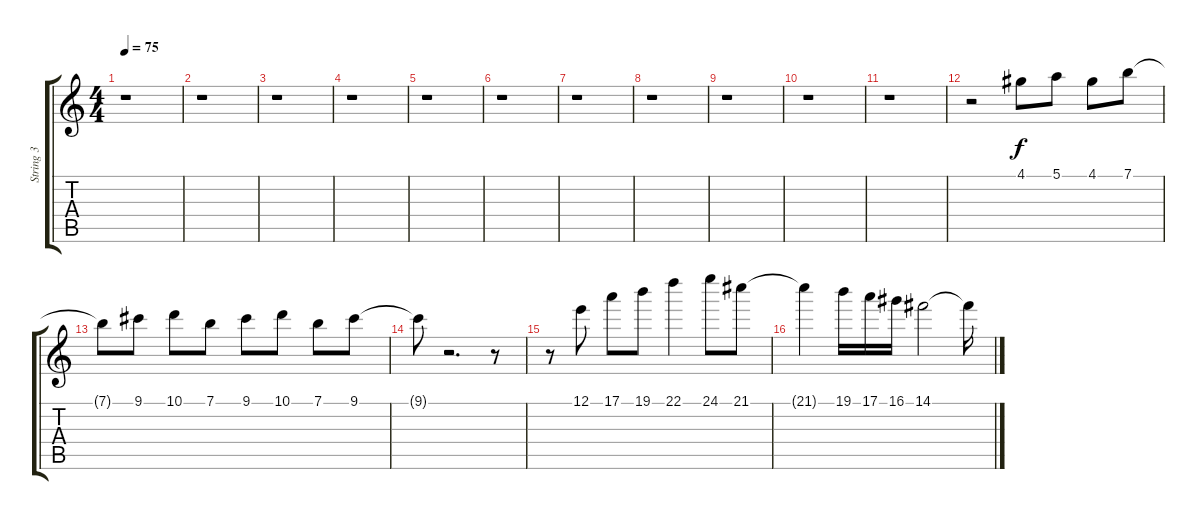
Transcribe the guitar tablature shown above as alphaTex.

\track ("String 3" "String 3") {instrument electricguitarjazz}
\staff {score tabs}
\tuning (E4 B3 G3 D3 A2 E2) {hide}
\ts (4 4)
\tempo 75
\clef g2
\ks c
r.1{dy f} |
r.1 |
r.1 |
r.1 |
r.1 |
r.1 |
r.1 |
r.1 |
r.1 |
r.1 |
r.1 |
r.2 4.1.8 5.1.8 4.1.8 7.1.8 |
7.1{t}.8 9.1.8 10.1.8 7.1.8 9.1.8 10.1.8 7.1.8 9.1.8 |
9.1{t}.8 r.2{d} r.8 |
r.8 12.1.8 17.1.8 19.1.8 22.1.4 24.1.8 21.1.8 |
21.1{t}.4 19.1.16 17.1.16 16.1.16 14.1.2 14.1{t}.16
